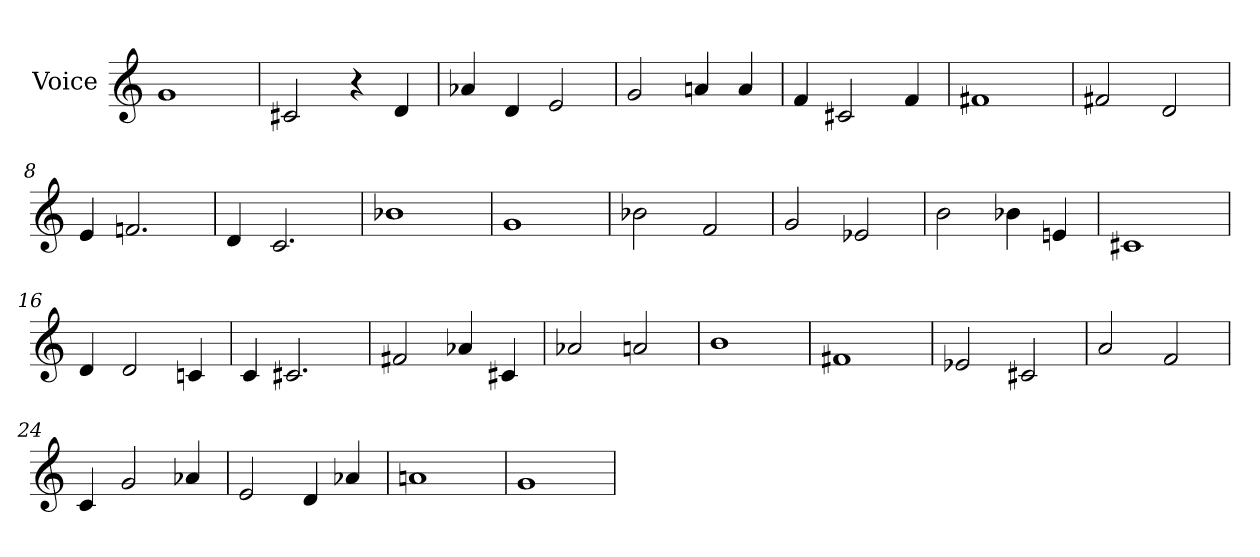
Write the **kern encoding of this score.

**kern
*part1
*staff1
*I"Voice
*I'Voice
*clefG2
=1
1g
=2
2c#X/
4r
4d/
=3
4a-X/
4d/
2e/
=4
2g/
4an/
4a/
=5
4f/
2c#X/
4f/
=6
1f#X
=7
2f#X/
2d/
=8
4e/
2.fn/
=9
4d/
2.c/
=10
1b-X
=11
1g
=12
2b-X\
2f/
=13
2g/
2e-X/
!!LO:LB:g=z
=14
2b\
4b-X\
4en/
=15
1c#X
=16
4d/
2d/
4cn/
=17
4c/
2.c#X/
=18
2f#X/
4a-X/
4c#X/
=19
2a-X/
2an/
=20
1b
=21
1f#X
=22
2e-X/
2c#X/
=23
2a/
2f/
=24
4c/
2g/
4a-X/
=25
2e/
4d/
4a-X/
!!LO:LB:g=z
=26
1an
=27
1g
=
*-
